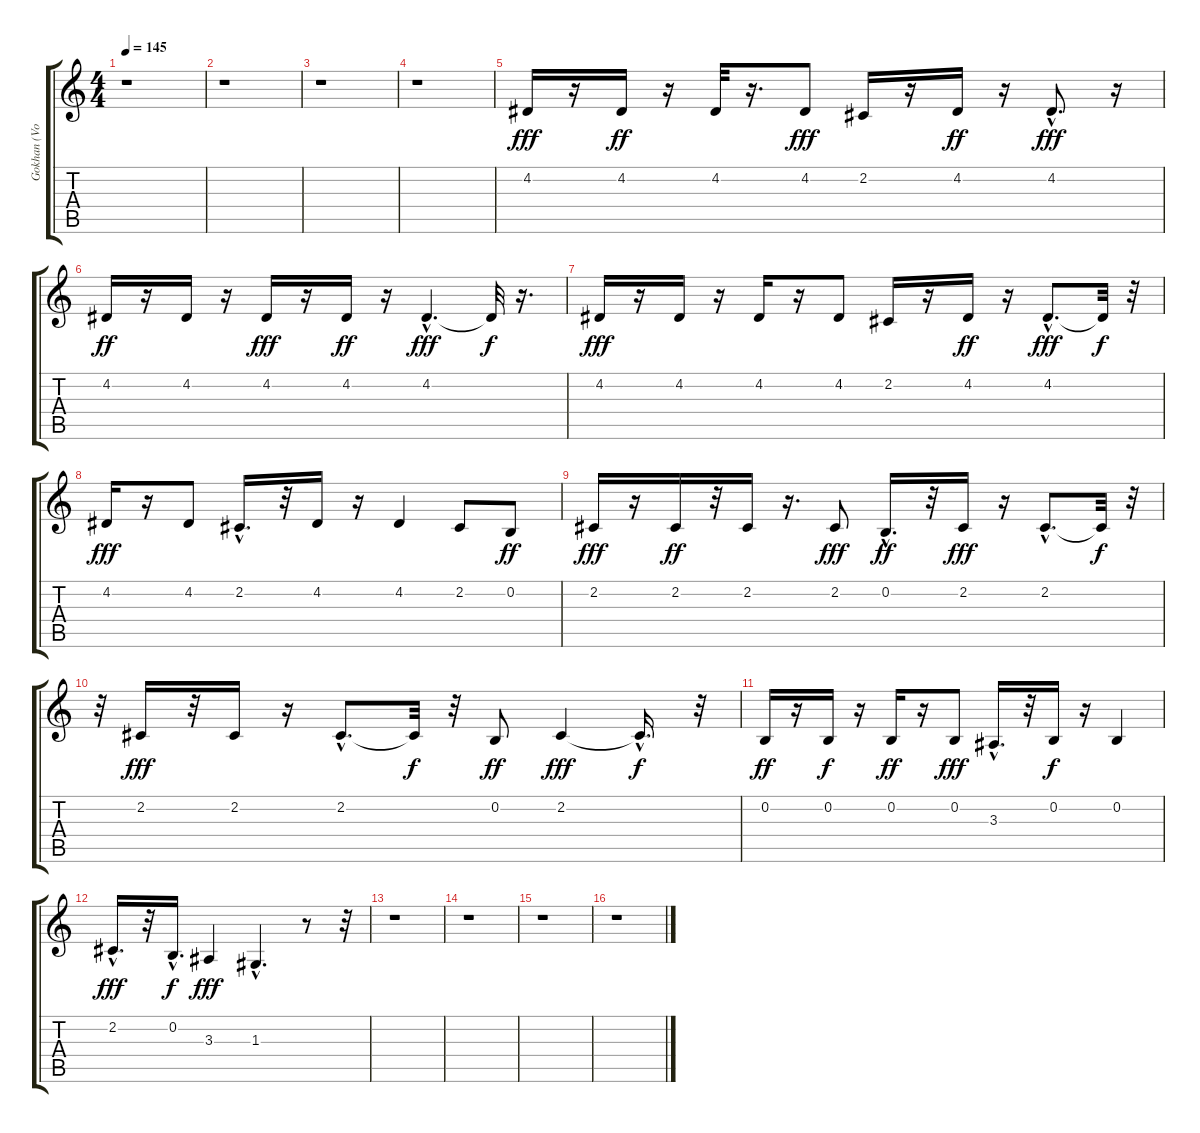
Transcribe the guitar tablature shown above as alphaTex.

\track ("Gokhan (Vokal)" "Gokhan (Vo") {instrument lead3calliope}
\staff {score tabs}
\tuning (E4 B3 G3 D3 A2 E2) {hide}
\ts (4 4)
\tempo 145
\clef g2
\ks c
r.1{dy fff} |
r.1 |
r.1 |
r.1 |
4.2.16 r.16 4.2.16{dy ff} r.16 4.2.32 r.16{d} 4.2.8{dy fff} 2.2.16 r.16 4.2.16{dy ff} r.16 4.2{hac}.8{d dy fff} r.16 |
4.2.16{dy ff} r.16 4.2.16 r.16 4.2.16{dy fff} r.16 4.2.16{dy ff} r.16 4.2{hac}.4{d dy fff} 4.2{t}.32{dy f} r.16{d} |
4.2.16{dy fff} r.16 4.2.16 r.16 4.2.16 r.16 4.2.8 2.2.16 r.16 4.2.16{dy ff} r.16 4.2{hac}.8{d dy fff} 4.2{t}.32{dy f} r.32 |
4.2.16{dy fff} r.16 4.2.8 2.2{hac}.16{d} r.32 4.2.16 r.16 4.2.4 2.2.8 0.2.8{dy ff} |
2.2.16{dy fff} r.16 2.2.16{dy ff} r.32 2.2.16 r.16{d} 2.2.8{dy fff} 0.2{hac}.16{d dy ff} r.32 2.2.16{dy fff} r.16 2.2{hac}.8{d} 2.2{t}.32{dy f} r.32 |
r.32 2.2.16{dy fff} r.32 2.2.16 r.16 2.2{hac}.8{d} 2.2{t}.32{dy f} r.32 0.2.8{dy ff} 2.2.4{dy fff} 2.2{hac t}.16{d dy f} r.32 |
0.2.16{dy ff} r.16 0.2.16{dy f} r.16 0.2.16{dy ff} r.16 0.2.8{dy fff} 3.3{hac}.16{d} r.32 0.2.16{dy f} r.16 0.2.4 |
2.2{hac}.16{d dy fff} r.32 0.2{hac}.16{d dy f} 3.3.4{dy fff} 1.3{hac}.4{d} r.8 r.32 |
r.1 |
r.1 |
r.1 |
r.1
